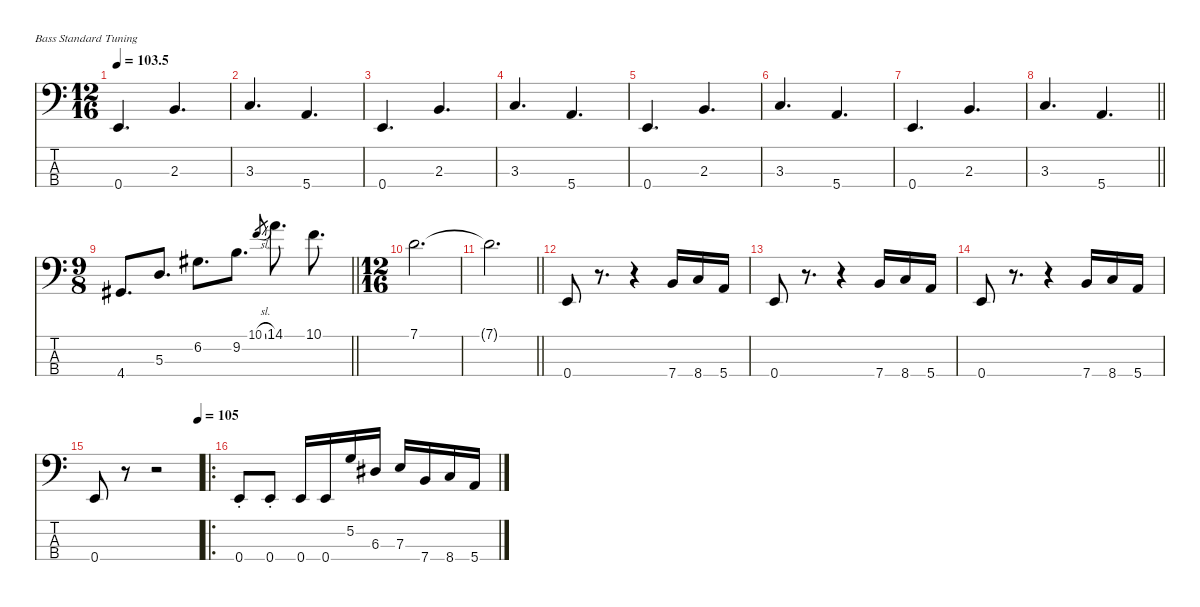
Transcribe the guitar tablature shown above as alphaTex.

\defaultSystemsLayout 4
\hideDynamics
\bracketExtendMode nobrackets
\singleTrackTrackNamePolicy hidden
\multiTrackTrackNamePolicy hidden
\firstSystemTrackNameMode fullname
\firstSystemTrackNameOrientation horizontal
\otherSystemsTrackNameOrientation horizontal
\track ("Bass" "el.bs.") {defaultSystemsLayout 4 instrument electricbassfinger}
\staff {score tabs}
\tuning (G2 D2 A1 E1)
\ts (12 16)
\tempo
103.5
\accidentals auto
\clef f4
\ottava regular
\simile none
\ks c
0.4.4{d dy f beam Up} 2.3.4{d beam Up} |
3.3.4{d beam Up} 5.4.4{d beam Up} |
0.4.4{d beam Up} 2.3.4{d beam Up} |
3.3.4{d beam Up} 5.4.4{d beam Up} |
0.4.4{d beam Up} 2.3.4{d beam Up} |
3.3.4{d beam Up} 5.4.4{d beam Up} |
0.4.4{d beam Up} 2.3.4{d beam Up} |
\barLineRight lightlight
3.3.4{d beam Up} 5.4.4{d beam Up} |
\ts (9 8)
\beaming (8 3 3)
\barLineRight lightlight
4.4{acc #}.8{d dy mf beam Up} 5.3.8{d dy mp beam Up} 6.2{acc #}.8{d dy p beam Down} 9.2.8{d beam Down} 10.1{sl}.8{gr dy pp beam Up} 14.1.8{d dy p beam Down} 10.1.8{d beam Down} |
\ts (12 16)
\beaming (8 3 3)
7.1.2{d dy pp beam Down} |
\barLineRight lightlight
7.1{t}.2{d dy f beam Down} |
0.4.8{beam Up} r.8{d beam Up} r.4{beam Up} 7.4.16{beam Up} 8.4.16{beam Up} 5.4.16{beam Up} |
0.4.8{beam Up} r.8{d beam Up} r.4{beam Up} 7.4.16{beam Up} 8.4.16{beam Up} 5.4.16{beam Up} |
0.4.8{beam Up} r.8{d beam Up} r.4{beam Up} 7.4.16{beam Up} 8.4.16{beam Up} 5.4.16{beam Up} |
\tempo (105 0.99375)
0.4.8{beam Up} r.8{beam Up} r.2{beam Up} |
\ro
0.4{st}.8{dy ff beam Up} 0.4{st}.8{beam Up beam split} 0.4.16{dy f beam Up beam merge} 0.4.16{beam Up beam merge} 5.2.16{dy mf beam Up beam merge} 6.3{acc #}.16{dy f beam Up beam split} 7.3.16{beam Up} 7.4.16{beam Up} 8.4.16{beam Up} 5.4.16{beam Up}
